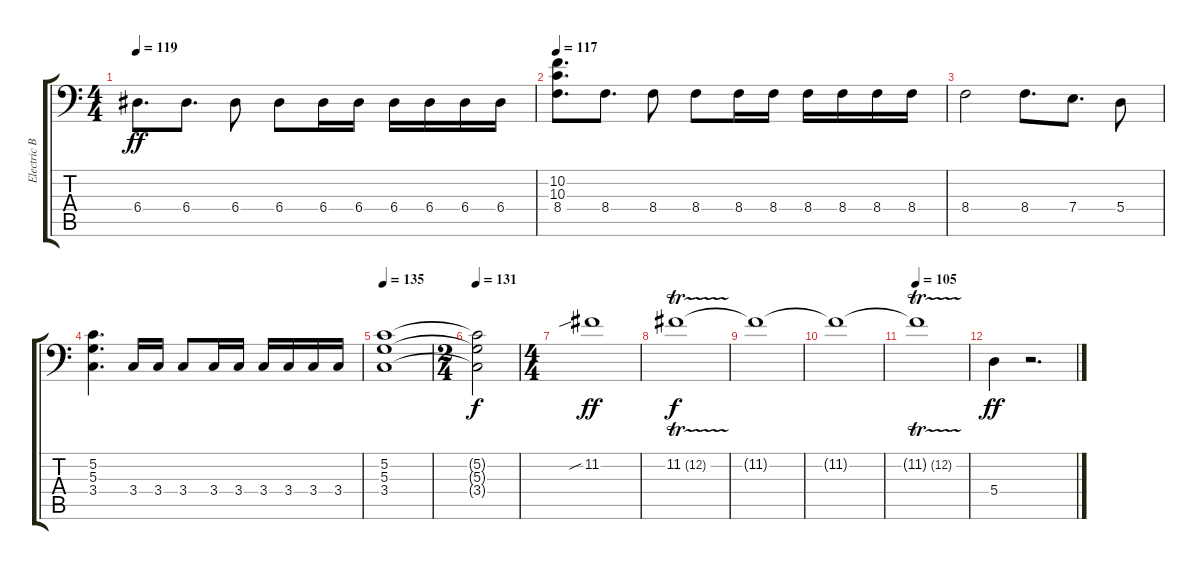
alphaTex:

\track ("Electric Bass" "Electric B") {instrument electricbassfinger}
\staff {score tabs}
\tuning (C3 G2 D2 A1 E1 B0) {hide}
\ts (4 4)
\tempo 119
\clef f4
\ks aminor
6.4.8{d dy ff} 6.4.8{d} 6.4.8 6.4.8 6.4.16 6.4.16 6.4.16 6.4.16 6.4.16 6.4.16 |
\tempo 117
(10.2 10.3 8.4).8{d} 8.4.8{d} 8.4.8 8.4.8 8.4.16 8.4.16 8.4.16 8.4.16 8.4.16 8.4.16 |
8.4.2 8.4.8{d} 7.4.8{d} 5.4.8 |
(5.2 5.3 3.4).4{d} 3.4.16 3.4.16 3.4.8 3.4.16 3.4.16 3.4.16 3.4.16 3.4.16 3.4.16 |
\tempo 135
(5.2 5.3 3.4).1 |
\ts (2 4)
\tempo 131
(5.2{t} 5.3{t} 3.4{t}).2{dy f} |
\ts (4 4)
11.2{sib}.1{dy ff} |
11.2{tr (12 16)}.1{dy f} |
11.2{t}.1 |
11.2{t}.1 |
\tempo 105
11.2{tr (12 16) t}.1 |
5.4.4{dy ff} r.2{d}
